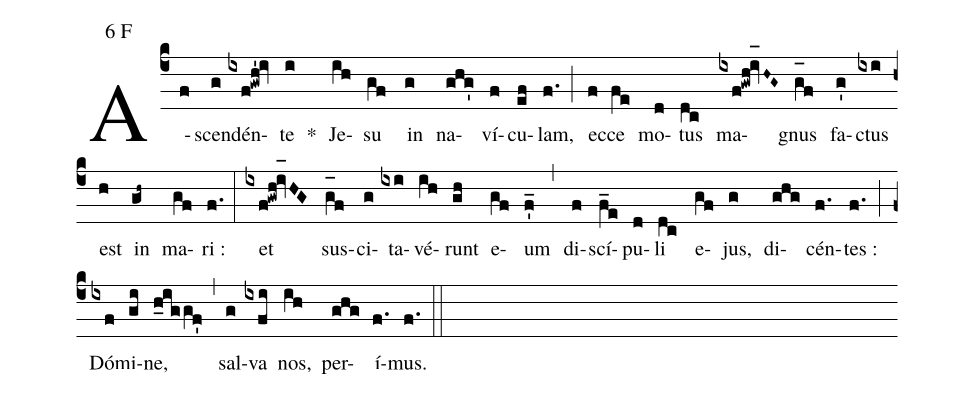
mode:6 F;
%%
(c4) A(f)scen(g)dén(ixf!gwh'!iv)te(i) *() Je(ih)su(gf) in(g) na(ghg')ví(f)cu(ef)lam,(f.) (;) ec(f)ce(fe) mo(d)tus(dc) ma(ixf!gwh!iv_[oh:h]H~G~)gnus(g_[oh:h]f) fa(g')ctus(ixi) est(h) in(gh~) ma(gf)ri :(f.) (:) et(ixf!gwh!iv_[oh:h]HG) sus(g_[oh:h]f)ci(g)ta(ixi)vé(ih)runt(gh) e(gf)um(f'_) (,) di(f)scí(f_e)pu(d)li(dc) e(gf)jus,(g) di(ghg)cén(f.)tes :(f.) (;) Dó(ixf)mi(gi)ne,(h_iggf') (,) sal(g)va(ixfi) nos,(ih) per(ghg)í(f.)mus.(f.) (::)
